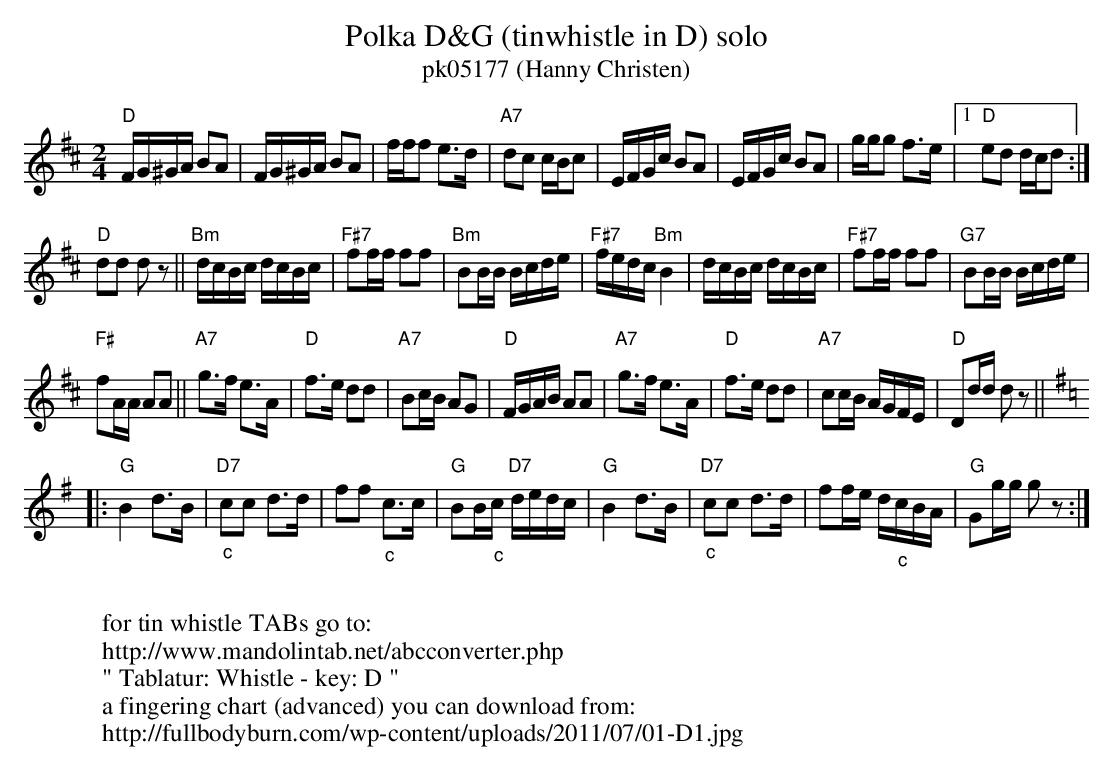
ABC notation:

X:1
T:Polka D&G (tinwhistle in D) solo
T:pk05177 (Hanny Christen)
M:2/4
L:1/16
K:D transpose=12
"D"FG^GA B2A2 | FG^GA B2A2 | fff2 e3d | "A7"d2c2 cBc2 | EFGc B2A2 | EFGc B2A2 | ggg2 f3e |1 "D"e2d2 dcd2 :|
"D"d2d2 d2z2 || "Bm"dcBc dcBc | "F#7"f2ff f2f2 | "Bm"B2BB Bcde | "F#7"fedc "Bm"B4 | dcBc dcBc | "F#7"f2ff f2f2 | "G7"B2BB Bcde |
"F#"f2AA A2A2 || "A7"g3f e3A | "D"f3e d2d2 | "A7"B2cB A2G2 | "D"FGAB A2A2 | "A7"g3f e3A | "D"f3e d2d2 | "A7"c2cB AGFE | "D"D2dd d2z2 || [K:G]
|: "G"B4 d3B | "D7""_c"c2c2 d3d | f2f2 "_c"c3c | "G"B2B"_c"c "D7"dedc | "G"B4 d3B | "D7""_c"c2c2 d3d | f2fe d"_c"cBA | "G"G2gg g2z2 :|
W:
W:for tin whistle TABs go to:
W:http://www.mandolintab.net/abcconverter.php
W:" Tablatur: Whistle - key: D "
W:a fingering chart (advanced) you can download from:
W:http://fullbodyburn.com/wp-content/uploads/2011/07/01-D1.jpg
